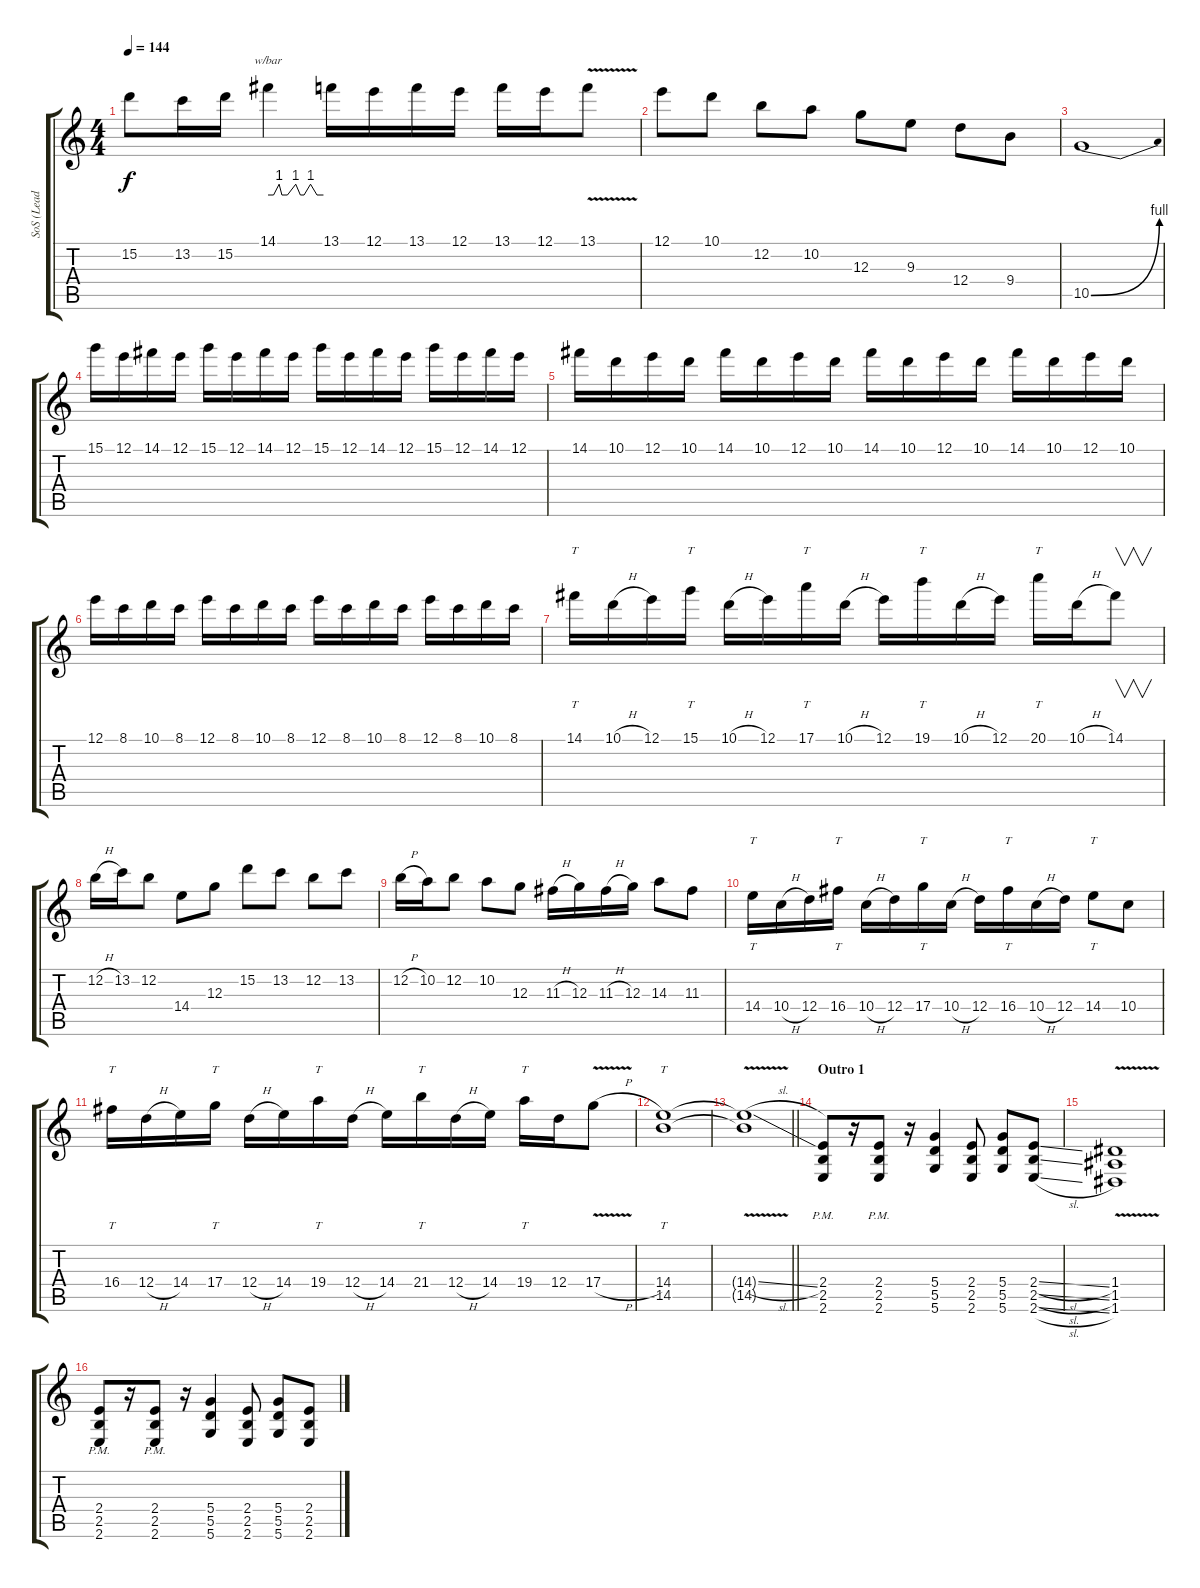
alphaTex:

\track ("SoS (Lead Dist Guitar)" "SoS (Lead ") {instrument distortionguitar}
\staff {score tabs}
\tuning (E4 B3 G3 D3 A2 D2) {hide}
\ts (4 4)
\tempo 144
\clef g2
\ks c
15.2.8{dy f} 13.2.16 15.2.16 14.1.4{tbe (custom default 0 0 6 0 12 4 15 0 21 0 30 4 35 0 39 0 46 4 53 0 60 0)} 13.1.16 12.1.16 13.1.16 12.1.16 13.1.16 12.1.16 13.1{v}.8 |
12.1.8 10.1.8 12.2.8 10.2.8 12.3.8 9.3.8 12.4.8 9.4.8 |
10.5{be (bend 0 0 60 4)}.1 |
15.1.16 12.1.16 14.1.16 12.1.16 15.1.16 12.1.16 14.1.16 12.1.16 15.1.16 12.1.16 14.1.16 12.1.16 15.1.16 12.1.16 14.1.16 12.1.16 |
14.1.16 10.1.16 12.1.16 10.1.16 14.1.16 10.1.16 12.1.16 10.1.16 14.1.16 10.1.16 12.1.16 10.1.16 14.1.16 10.1.16 12.1.16 10.1.16 |
12.1.16 8.1.16 10.1.16 8.1.16 12.1.16 8.1.16 10.1.16 8.1.16 12.1.16 8.1.16 10.1.16 8.1.16 12.1.16 8.1.16 10.1.16 8.1.16 |
14.1.16{tt} 10.1{h}.16 12.1.16 15.1.16{tt} 10.1{h}.16 12.1.16 17.1.16{tt} 10.1{h}.16 12.1.16 19.1.16{tt} 10.1{h}.16 12.1.16 20.1.16{tt} 10.1{h}.16 14.1.8{v} |
12.2{h}.16 13.2.16 12.2.8 14.4.8 12.3.8 15.2.8 13.2.8 12.2.8 13.2.8 |
12.2{h}.16 10.2.16 12.2.8 10.2.8 12.3.8 11.3{h}.16 12.3.16 11.3{h}.16 12.3.16 14.3.8 11.3.8 |
14.4.16{tt} 10.4{h}.16 12.4.16 16.4.16{tt} 10.4{h}.16 12.4.16 17.4.16{tt} 10.4{h}.16 12.4.16 16.4.16{tt} 10.4{h}.16 12.4.16 14.4.8{tt} 10.4.8 |
16.4.16{tt} 12.4{h}.16 14.4.16 17.4.16{tt} 12.4{h}.16 14.4.16 19.4.16{tt} 12.4{h}.16 14.4.16 21.4.16{tt} 12.4{h}.16 14.4.16 19.4.16{tt} 12.4.16 17.4{v h}.8 |
(14.4 14.5).1{tt} |
\barLineRight lightlight
(14.4{v sl t} 14.5{t}).1 |
\section ("" "Outro 1")
(2.4{pm} 2.5{pm} 2.6{pm}).8 r.16 (2.4{pm} 2.5{pm} 2.6{pm}).8 r.16 (5.4 5.5 5.6).4 (2.4 2.5 2.6).8 (5.4 5.5 5.6).8 (2.4{sl} 2.5{sl} 2.6{sl}).8 |
(1.4 1.5 1.6{v}).1 |
(2.4{pm} 2.5{pm} 2.6{pm}).8 r.16 (2.4{pm} 2.5{pm} 2.6{pm}).8 r.16 (5.4 5.5 5.6).4 (2.4 2.5 2.6).8 (5.4 5.5 5.6).8 (2.4{sl} 2.5{sl} 2.6{sl}).8
